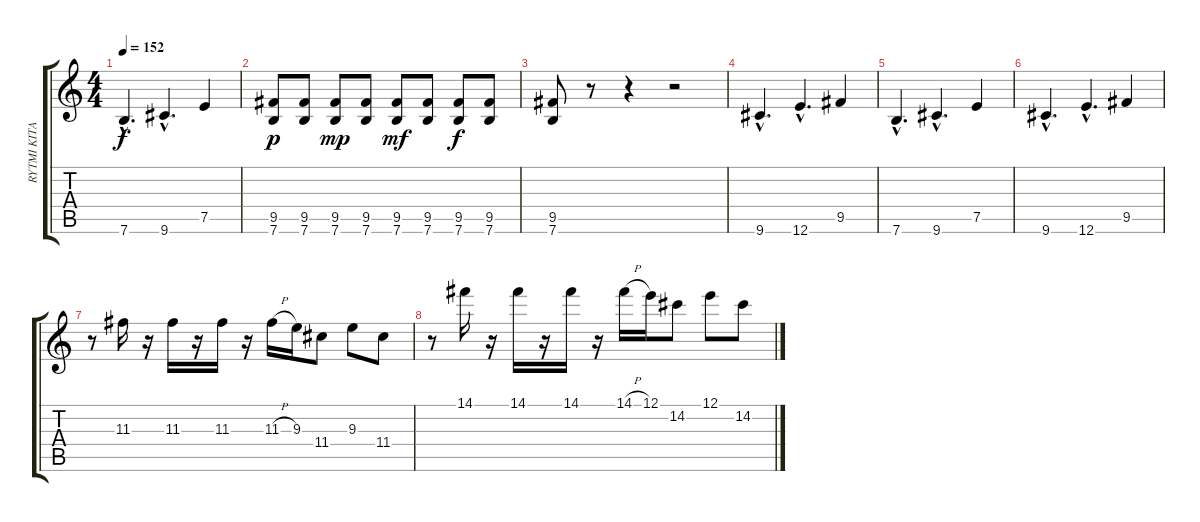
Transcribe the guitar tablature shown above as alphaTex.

\track ("RYTMI KITARA" "RYTMI KITA") {instrument distortionguitar}
\staff {score tabs}
\tuning (E4 B3 G3 D3 A2 E2) {hide}
\ts (4 4)
\tempo 152
\clef g2
\ks c
7.6{hac}.4{d dy f} 9.6{hac}.4{d} 7.5.4 |
(9.5 7.6).8{dy p} (9.5 7.6).8 (9.5 7.6).8{dy mp} (9.5 7.6).8 (9.5 7.6).8{dy mf} (9.5 7.6).8 (9.5 7.6).8{dy f} (9.5 7.6).8 |
(9.5 7.6).8 r.8 r.4 r.2 |
9.6{hac}.4{d} 12.6{hac}.4{d} 9.5.4 |
7.6{hac}.4{d} 9.6{hac}.4{d} 7.5.4 |
9.6{hac}.4{d} 12.6{hac}.4{d} 9.5.4 |
r.8 11.3.16 r.16 11.3.16 r.16 11.3.16 r.16 11.3{h}.16 9.3.16 11.4.8 9.3.8 11.4.8 |
r.8 14.1.16 r.16 14.1.16 r.16 14.1.16 r.16 14.1{h}.16 12.1.16 14.2.8 12.1.8 14.2.8
